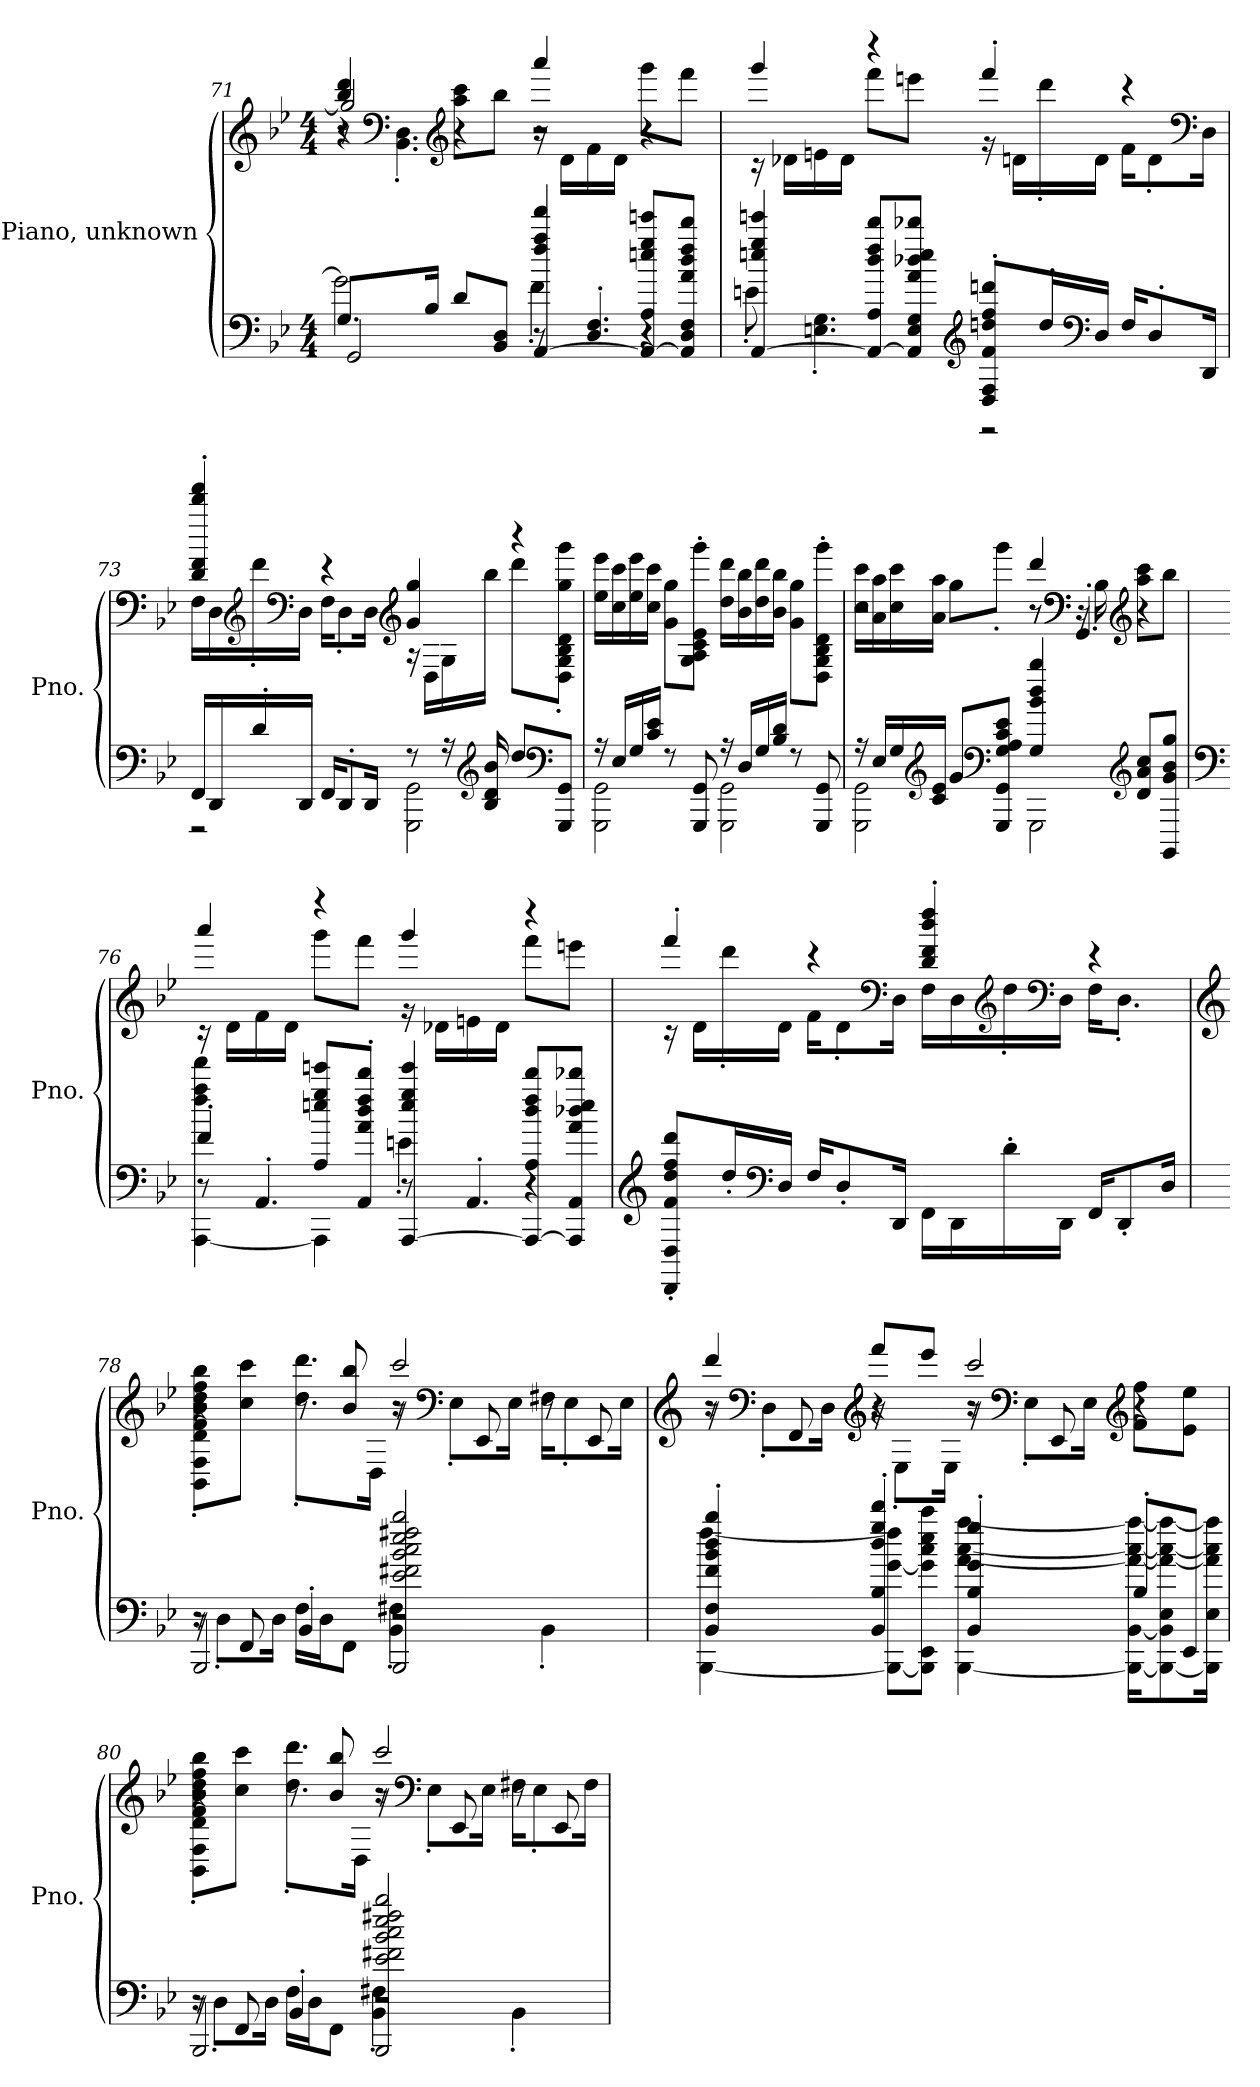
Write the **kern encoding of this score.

**kern	**kern
*part1	*part1
*staff2	*staff1
*I"Piano, unknown	*
*I'Pno.	*
!!LO:LB:g=z
*clefF4	*clefG2
*k[b-e-]	*k[b-e-]
*M4/4	*M4/4
=71	=71
*^	*^
*	*^	*	*^
*	*	*	*	*	*^
8.G/L	2g\]	2GG/	4bb-/ 4ddd/	4r	2gg/]	8r
*	*	*	*clefF4	*	*	*
.	.	.	.	.	.	4.BB-\' 4.D\'
16B-/Jk	.	.	.	.	.	.
*	*	*	*clefG2	*	*	*
8d/L	.	.	4r	8aa\ 8ccc\L	.	.
8BB-/ 8D/J	.	.	.	8bb-\J	.	.
[4AA/ 4ff/ 4aa/ 4fff/	4f'\	8r	2r	16r	4aaa/	2r
.	.	.	.	16d\LL	.	.
.	.	4.D/' 4.F/'	.	16f\	.	.
.	.	.	.	16d\JJ	.	.
8AA/_ 8A/ 8een/ 8gg/ 8eeen/L	4r	.	.	8ggg\L	4r	.
8AA/] 8D/ 8F/ 8a/ 8dd/ 8ff/ 8ddd/J	.	.	.	8fff\J	.	.
*	*v	*v	*	*	*	*
*	*	*	*v	*v	*v
=72	=72	=72	=72
[4AA/ 4een/ 4gg/ 4eeen/	8en'\	4ggg/	16r
.	.	.	16d-X\LL
.	4.En\' 4.G\'	.	16en\
.	.	.	16d-\JJ
8AA/_ 8A/ 8dd/ 8ff/ 8ddd/L	.	4r	8fff\L
8AA/] 8E/ 8G/ 8a/ 8dd-X/ 8ee/ 8ddd-X/J	.	.	8eeen\J
*clefG2	*	*	*
8D/' 8F/' 8f/' 8ddn/' 8ff/' 8dddn/'L	2r	4fff'/	16r
.	.	.	16dn\LL
16dd'/L	.	.	16ddd'\
*clefF4	*	*	*
16D/JJ	.	.	16d\JJ
16F/KL	.	4r	16f\KL
8D'/	.	.	8d'\
*	*	*clefF4	*
16DD/Jk	.	.	16D\Jk
!!LO:PB:g=z	!!
=73	=73	=73	=73
16FF/LL	2r	4d/' 4f/' 4ddd/' 4fff/'	16F\LL
16DD/	.	.	16D\
*	*	*clefG2	*
16d'/	.	.	16ddd'\
*	*	*clefF4	*
16DD/JJ	.	.	16D\JJ
16FF/KL	.	4r	16F\KL
8DD'/	.	.	8D'\
16DD/Jk	.	.	16D\Jk
*	*	*clefG2	*
8r	2GGG\ 2GG\	4g/ 4gg/	16r
.	.	.	16D\LL
16r	.	.	16G\
*clefG2	*	*	*
16B-/ 16d/ 16b-/	.	.	16bb-\JJ
8dd/L	.	4r	8ddd\L
*clefF4	*	*	*
8GGG/ 8GG/J	.	.	8D\' 8G\' 8B-\' 8d\' 8gg\' 8ggg\'J
*	*	*v	*v
=74	=74	=74
16r	2GGG\ 2GG\	16ee-\ 16eee-\LL
16E-/LL	.	16cc\ 16ccc\
16G/	.	16ee-\ 16eee-\
16c/ 16e-/JJ	.	16cc\ 16ccc\JJ
8r	.	8g\ 8gg\L
8GGG/ 8GG/	.	8G\' 8A\' 8c\' 8e-\' 8ggg\'J
16r	2GGG\ 2GG\	16dd\ 16ddd\LL
16D/LL	.	16b-\ 16bb-\
16G/	.	16dd\ 16ddd\
16B-/ 16d/JJ	.	16b-\ 16bb-\JJ
8r	.	8g\ 8gg\L
8GGG/ 8GG/	.	8D\' 8G\' 8B-\' 8d\' 8ggg\'J
!!LO:LB:g=z
=75	=75	=75
*	*	*^
*	*	*	*^
16r	2GGG\ 2GG\	2r	16cc\ 16ccc\LL	2r
16E-/LL	.	.	16a\ 16aa\	.
16G/	.	.	16cc\ 16ccc\	.
*clefG2	*	*	*	*
16c/ 16e-/JJ	.	.	16a\ 16aa\JJ	.
8g/L	.	.	8gg\L	.
*clefF4	*	*	*	*
8GGG/ 8GG/ 8G/ 8A/ 8c/ 8e-/J	.	.	8ggg'\J	.
4G/ 4b-/ 4dd/ 4bb-/	2GGG\	4ddd/	8r	8r
*	*	*clefF4	*	*
.	.	.	16r	4.GG'/
.	.	.	16B-\	.
*clefG2	*	*clefG2	*	*
8d/ 8a/ 8cc/L	.	4r	8aa\ 8ccc\L	.
8GG/ 8g/ 8b-/ 8gg/J	.	.	8bb-\J	.
*v	*v	*	*	*
*	*v	*v	*v
=76	=76
*clefF4	*
*^	*^
*	*^	*	*
4f'/	[4AAA\ 4ff\ 4aa\ 4fff\	8r	4aaa/	16r
.	.	.	.	16d\LL
.	.	4.AA'/	.	16f\
.	.	.	.	16d\JJ
8A/ 8een/ 8gg/ 8eeen/L	4AAA\]	.	4r	8ggg\L
8AA/' 8a/' 8dd/' 8ff/' 8ddd/'J	.	.	.	8fff\J
[4AAA/ 4ee/ 4gg/ 4eee/	4en'\	8r	4ggg/	16r
.	.	.	.	16d-X\LL
.	.	4.AA'/	.	16en\
.	.	.	.	16d-\JJ
8AAA/_ 8A/ 8dd/ 8ff/ 8ddd/L	4r	.	4r	8fff\L
8AAA/] 8AA/ 8a/ 8dd-X/ 8ee/ 8ddd-X/J	.	.	.	8eeen\J
*v	*v	*v	*	*
!!LO:LB:g=z	!!
=77	=77	=77
*clefG2	*	*
8DD/' 8D/' 8f/' 8dd/' 8ff/' 8ddd/'L	4fff'/	16r
.	.	16d\LL
16dd'/L	.	16ddd'\
*clefF4	*	*
16D/JJ	.	16d\JJ
16F/KL	4r	16f\KL
8D'/	.	8d'\
*	*clefF4	*
16DD/Jk	.	16D\Jk
16FF\LL	4d/' 4f/' 4dd/' 4ff/'	16F\LL
16DD\	.	16D\
*	*clefG2	*
16d'\	.	16dd'\
*	*clefF4	*
16DD\JJ	.	16D\JJ
16FF/KL	4r	16F\KL
8DD'/	.	8.D'\J
16D/Jk	.	.
*	*v	*v
=78	=78
*	*clefG2
*^	*^
*	*^	*	*^
2BBB-/	16r	8r	4r	8BB-\' 8F\' 8d\' 8f\' 8b-\' 8dd\' 8ff\' 8bb-\'L	2r
.	8D'\L	.	.	.	.
.	.	8FF/	.	8cc\ 8ccc\J	.
.	16D\Jk	.	.	.	.
.	16F\LL	4BB-'/	8r	8.dd\' 8.ddd\'L	.
.	16D\J	.	.	.	.
.	8FF\J	.	8b-/ 8bb-/	.	.
.	.	.	.	16D\Jk	.
2BBB-/ 2e-/ 2f#X/ 2b-/ 2cc/ 2ee-/ 2ff#X/ 2bb-/	4BB-\' 4F#X\'	2r	2ccc/	16r	8r
*	*	*	*clefF4	*	*
.	.	.	.	8E-'\L	.
.	.	.	.	.	8EE-/
.	.	.	.	16E-\Jk	.
.	4BB-'\	.	.	16F#X\KL	8r
.	.	.	.	8E-'\	.
.	.	.	.	.	8EE-/
.	.	.	.	16E-\Jk	.
*v	*v	*v	*	*	*
!!LO:LB:g=z	!!	!!
=79	=79	=79	=79
*	*clefG2	*	*
*^	*	*	*
4BB-/' 4F/' 4f/' 4b-/' 4dd/' 4bb-/'	[4BBB-\ [4ff\	4ddd/	16r	8r
*	*	*clefF4	*	*
.	.	.	8D'\L	.
.	.	.	.	8FF/
.	.	.	16D\Jk	.
*	*	*clefG2	*	*
4BB-/' 4B-/' 4dd/' 4gg/' 4ddd/'	8BBB-\_ [8g\ 8ff\]L	8fff/L	16r	4r
.	.	.	8E-'\L	.
.	8BBB-\] 8EE-\ 8g\] 8cc\ 8ee-\ 8ccc\J	8eee-/J	.	.
.	.	.	16E-\Jk	.
4BB-/' 4B-/' 4g/' 4gg/'	[4BBB-\ [4a\ [4cc\ [4aa\	2ccc/	16r	8r
*	*	*clefF4	*	*
.	.	.	8E-'\L	.
.	.	.	.	8EE-/
.	.	.	16E-\Jk	.
*	*	*clefG2	*	*
8B-'/L	16BBB-\_ [16BB-\ 16a\_ 16cc\_ 16aa\_KL	.	8f\ 8ff\L	4r
.	8BBB-\_ 8BB-\] 8E-\ 8a\_ 8cc\_ 8aa\_	.	.	.
8EE-/J	.	.	8e-\ 8ee-\J	.
.	16BBB-\] 16E-\ 16a\] 16cc\] 16aa\]Jk	.	.	.
!!LO:LB:g=z	!!	!!
=80	=80	=80	=80	=80
*	*^	*	*	*
2BBB-/	16r	8r	4r	8BB-\' 8F\' 8d\' 8f\' 8b-\' 8dd\' 8ff\' 8bb-\'L	2r
.	8D'\L	.	.	.	.
.	.	8FF/	.	8cc\ 8ccc\J	.
.	16D\Jk	.	.	.	.
.	16F\LL	4BB-'/	8r	8.dd\' 8.ddd\'L	.
.	16D\J	.	.	.	.
.	8FF\J	.	8b-/ 8bb-/	.	.
.	.	.	.	16D\Jk	.
2BBB-/ 2e-/ 2f#X/ 2b-/ 2cc/ 2ee-/ 2ff#X/ 2bb-/	4BB-\' 4F#X\'	2r	2ccc/	16r	8r
*	*	*	*clefF4	*	*
.	.	.	.	8E-'\L	.
.	.	.	.	.	8EE-/
.	.	.	.	16E-\Jk	.
.	4BB-'\	.	.	16F#X\KL	8r
.	.	.	.	8E-'\	.
.	.	.	.	.	8EE-/
.	.	.	.	16F#\Jk	.
*v	*v	*v	*	*	*
*	*v	*v	*v
=	=
*-	*-
